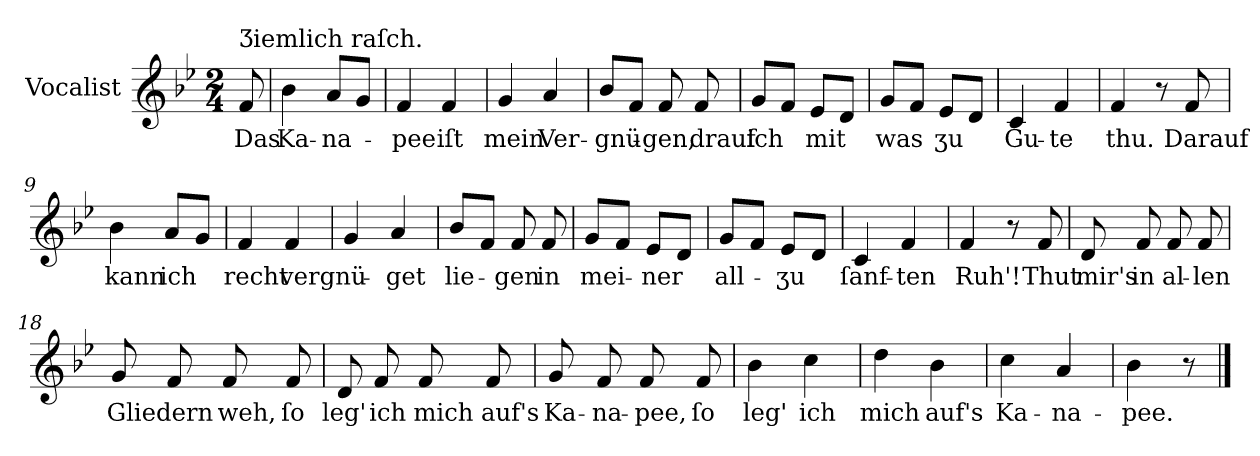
**kern	**text
*part1	*part1
*staff1	*staff1
*I"Vocalist	*
*clefG2	*
*k[b-e-]	*
*B-:	*
*M2/4	*
=	=
!LO:TX:a:t=Ʒiemlich raſch.	!
8f	Das
=1	=1
4b-	Ka-
8aL	-na-
8gJ	.
=2	=2
4f	-pee
4f	iſt
=3	=3
4g	mein
4a	Ver-
=4	=4
8b-L	-gnü-
8fJ	.
8f	-gen,
8f	drauf
=5	=5
8gL	ich
8fJ	.
8e-L	mit
8dJ	.
=6	=6
8gL	was
8fJ	.
8e-L	ʒu
8dJ	.
=7	=7
4c	Gu-
4f	-te
=8	=8
4f	thu.
8r	.
8f	Darauf
=9	=9
4b-	kann
8aL	ich
8gJ	.
=10	=10
4f	recht
4f	vergnü-
=11	=11
4g	.
4a	-get
=12	=12
8b-L	lie-
8fJ	.
8f	-gen
8f	in
=13	=13
8gL	mei-
8fJ	.
8e-L	-ner
8dJ	.
=14	=14
8gL	all-
8fJ	.
8e-L	-ʒu
8dJ	.
=15	=15
4c	ſanf-
4f	-ten
=16	=16
4f	Ruh'!
8r	.
8f	Thut
=17	=17
8d	mir's
8f	in
8f	al-
8f	-len
=18	=18
8g	Gliedern
8f	.
8f	weh,
8f	ſo
=19	=19
8d	leg'
8f	ich
8f	mich
8f	auf's
=20	=20
8g	Ka-
8f	-na-
8f	-pee,
8f	ſo
=21	=21
4b-	leg'
4cc	ich
=22	=22
4dd	mich
4b-	auf's
=23	=23
4cc	Ka-
4a	-na-
=24	=24
4b-	-pee.
8r	.
==	==
*-	*-
